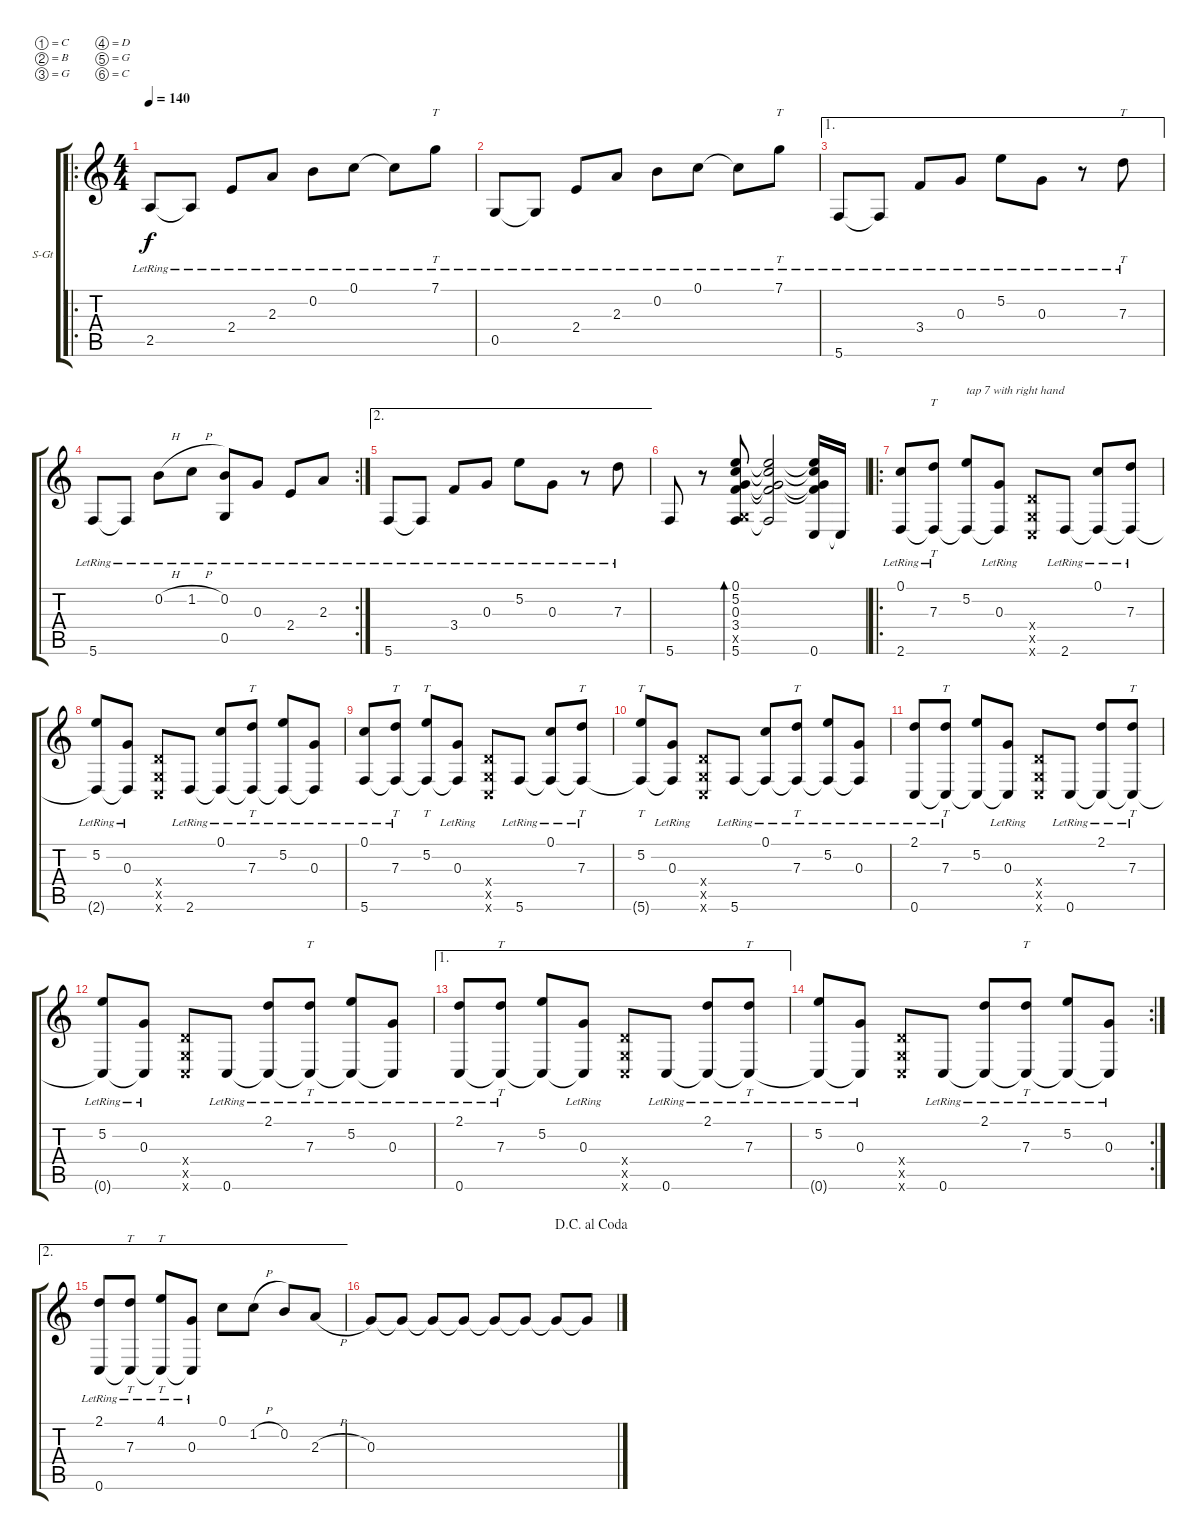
\bracketExtendMode groupsimilarinstruments
\firstSystemTrackNameOrientation horizontal
\otherSystemsTrackNameOrientation horizontal
\track ("Track 1" "S-Gt") {instrument acousticguitarsteel}
\staff {score tabs}
\tuning (C4 B3 G3 D3 G2 C2)
\ro
\ts (4 4)
\tempo 140
\clef g2
\ks c
2.5{lr}.8{dy f} 2.5{lr t}.8 2.4{lr}.8 2.3{lr}.8 0.2{lr}.8 0.1{lr}.8 0.1{lr t}.8 7.1{lr}.8{tt} |
0.5{lr}.8 0.5{lr t}.8 2.4{lr}.8 2.3{lr}.8 0.2{lr}.8 0.1{lr}.8 0.1{lr t}.8 7.1{lr}.8{tt} |
\ae 1
5.6{lr}.8 5.6{lr t}.8 3.4{lr}.8 0.3{lr}.8 5.2{lr}.8 0.3{lr}.8 r.8 7.3{lr}.8{tt} |
\rc 2
5.6{lr}.8 5.6{lr t}.8 0.2{h lr}.8 1.2{h lr}.8 (0.2{lr} 0.5{lr}).8 0.3{lr}.8 2.4{lr}.8 2.3{lr}.8 |
\ae 2
5.6{lr}.8 5.6{lr t}.8 3.4{lr}.8 0.3{lr}.8 5.2{lr}.8 0.3{lr}.8 r.8 7.3{lr}.8 |
5.6.8 r.8 (0.1 5.2 0.3 3.4 0.5{x} 5.6).8{bd 240} (0.1{t} 5.2{t} 0.3{t} 3.4{t} 5.6{t}).2 (0.1{t} 5.2{t} 0.3{t} 3.4{t} 0.6).16 0.6{t}.16 |
\ro
(0.1{lr} 2.6{lr}).8 (7.3{lr} 2.6{t}).8{tt} (2.6{t} 5.2).8{txt "tap 7 with right hand "} (0.3{lr} 2.6{t}).8 (0.4{x} 0.5{x} 0.6{x}).8 2.6{lr}.8 (0.1{lr} 2.6{lr t}).8 (7.3{lr} 2.6{lr t}).8 |
(2.6{lr t} 5.2).8 (0.3{lr} 2.6{lr t}).8 (0.4{x} 0.5{x} 0.6{x}).8 2.6{lr}.8 (0.1{lr} 2.6{lr t}).8 (7.3{lr} 2.6{lr t}).8{tt} (2.6{lr t} 5.2).8 (0.3{lr} 2.6{lr t}).8 |
(0.1{lr} 5.6{lr}).8 (7.3{lr} 5.6{lr t}).8{tt} (5.2 5.6{t}).8{tt} (0.3{lr} 5.6{t}).8 (0.4{x} 0.5{x} 0.6{x}).8 5.6{lr}.8 (0.1{lr} 5.6{lr t}).8 (7.3{lr} 5.6{t}).8{tt} |
(5.2 5.6{t}).8{tt} (0.3{lr} 5.6{t}).8 (0.4{x} 0.5{x} 0.6{x}).8 5.6{lr}.8 (0.1{lr} 5.6{lr t}).8 (7.3{lr} 5.6{lr t}).8{tt} (5.6{lr t} 5.2).8 (0.3{lr} 5.6{lr t}).8 |
(2.1{lr} 0.6{lr}).8 (7.3{lr} 0.6{t}).8{tt} (0.6{t} 5.2).8 (0.3{lr} 0.6{t}).8 (0.4{x} 0.5{x} 0.6{x}).8 0.6{lr}.8 (2.1{lr} 0.6{lr t}).8 (7.3{lr} 0.6{lr t}).8{tt} |
(0.6{lr t} 5.2).8 (0.3{lr} 0.6{lr t}).8 (0.4{x} 0.5{x} 0.6{x}).8 0.6{lr}.8 (2.1{lr} 0.6{lr t}).8 (7.3{lr} 0.6{lr t}).8{tt} (0.6{lr t} 5.2).8 (0.3{lr} 0.6{lr t}).8 |
\ae 1
(2.1{lr} 0.6{lr}).8 (7.3{lr} 0.6{t}).8{tt} (0.6{t} 5.2).8 (0.3{lr} 0.6{t}).8 (0.4{x} 0.5{x} 0.6{x}).8 0.6{lr}.8 (2.1{lr} 0.6{lr t}).8 (7.3{lr} 0.6{lr t}).8{tt} |
\rc 2
(0.6{lr t} 5.2).8 (0.3{lr} 0.6{lr t}).8 (0.4{x} 0.5{x} 0.6{x}).8 0.6{lr}.8 (2.1{lr} 0.6{lr t}).8 (7.3{lr} 0.6{lr t}).8{tt} (0.6{lr t} 5.2).8 (0.3{lr} 0.6{lr t}).8 |
\ae 2
(2.1{lr} 0.6{lr}).8 (7.3{lr} 0.6{t}).8{tt} (4.1{lr} 0.6{t}).8{tt} (0.3{lr} 0.6{t}).8 0.1.8 1.2{h}.8 0.2.8 2.3{h}.8 |
\jump dacapoalcoda
0.3.8 0.3{t}.8 0.3{t}.8 0.3{t}.8 0.3{t}.8 0.3{t}.8 0.3{t}.8 0.3{t}.8
